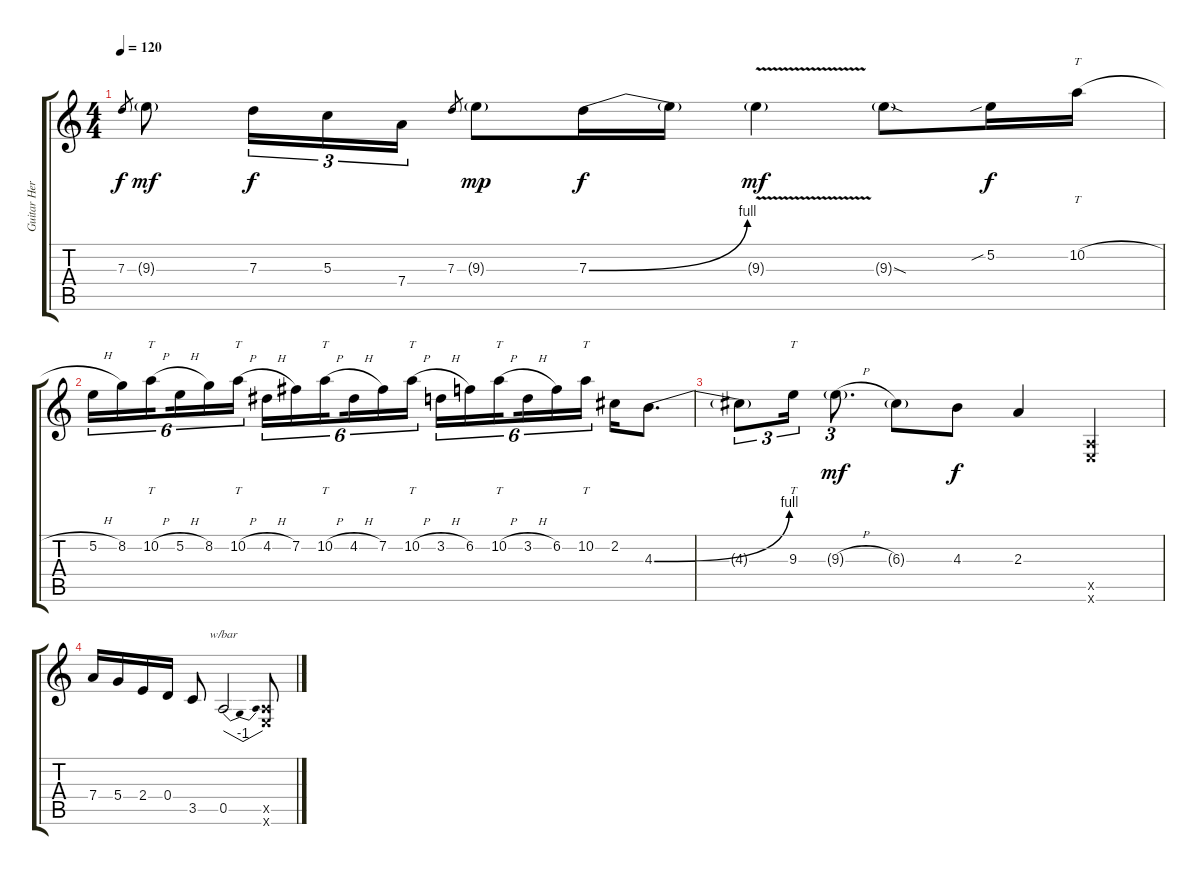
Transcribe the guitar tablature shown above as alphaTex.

\track ("Guitar Heros" "Guitar Her") {instrument overdrivenguitar}
\staff {score tabs}
\tuning (E4 B3 G3 D3 A2 E2) {hide}
\ts (4 4)
\tempo 120
\clef g2
\ks c
7.3.8{gr dy f} 9.3{g}.8{dy mf} 7.3.16{tu (3 2) dy f} 5.3.16{tu (3 2)} 7.4.16{tu (3 2)} 7.3.8{gr} 9.3{g}.8{dy mp} 7.3{be (bend 0 0 60 4)}.16{dy f} 7.3{t}.16 9.3{v g}.4{dy mf} 9.3{sod g}.8 5.2{sib}.16{dy f} 10.2{h}.16{tt} |
5.2{h}.16{tu (6 4)} 8.2.16{tu (6 4)} 10.2{h}.16{tt tu (6 4) beam splitsecondary} 5.2{h}.16{tu (6 4)} 8.2.16{tu (6 4)} 10.2{h}.16{tt tu (6 4)} 4.2{h}.16{tu (6 4)} 7.2.16{tu (6 4)} 10.2{h}.16{tt tu (6 4) beam splitsecondary} 4.2{h}.16{tu (6 4)} 7.2.16{tu (6 4)} 10.2{h}.16{tt tu (6 4)} 3.2{h}.16{tu (6 4)} 6.2.16{tu (6 4)} 10.2{h}.16{tt tu (6 4) beam splitsecondary} 3.2{h}.16{tu (6 4)} 6.2.16{tu (6 4)} 10.2.16{tt tu (6 4)} 2.2.16 4.3{be (bend 0 0 60 4)}.8{d} |
4.3{t}.8{tu (3 2)} 9.3.16{tt tu (3 2)} 9.3{h g}.8{d tu (3 2) dy mf} 6.3{g}.8 4.3.8{dy f} 2.3.4 (0.5{x} 0.6{x}).4 |
7.4.16 5.4.16 2.4.16 0.4.16 3.5.8 0.5.2{tbe (dip default 0 0 15 -4 60 0)} (0.5{x} 0.6{x}).8
